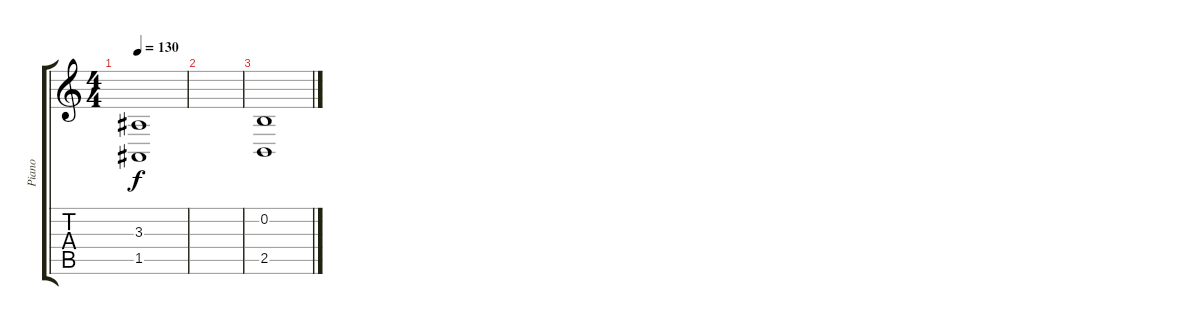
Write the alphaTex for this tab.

\track ("Piano" "Piano") {instrument acousticgrandpiano}
\staff {score tabs}
\tuning (E4 B3 G3 D3 A2 E2) {hide}
\ts (4 4)
\tempo 130
\clef g2
\ks c
(3.3 1.5).1{dy f} |
|
(0.2 2.5).1
